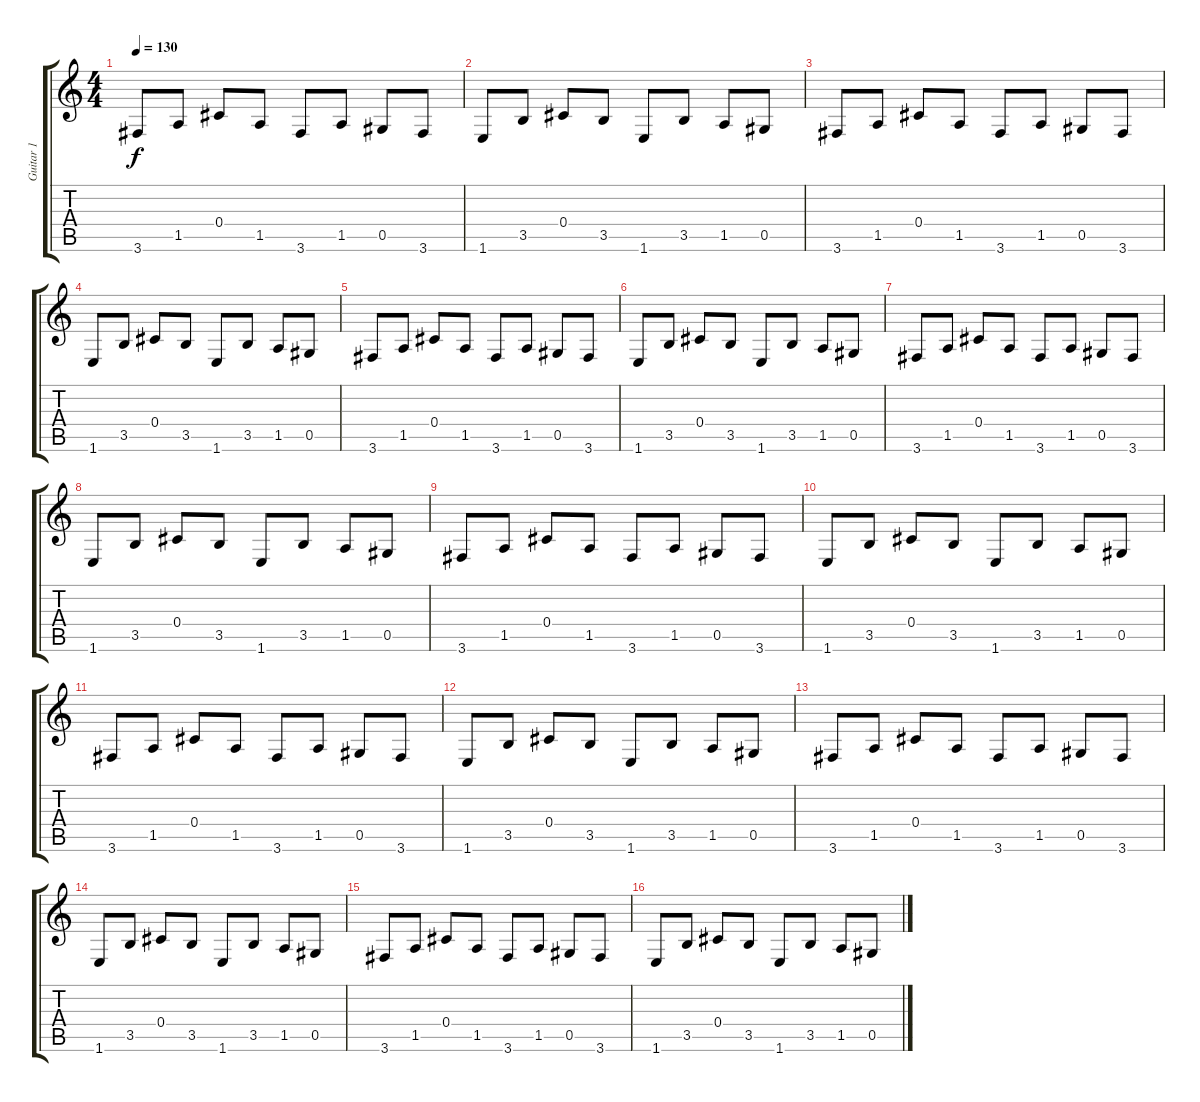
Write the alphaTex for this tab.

\track ("Guitar 1" "Guitar 1") {instrument distortionguitar}
\staff {score tabs}
\tuning (Eb4 Bb3 Gb3 Db3 Ab2 Eb2) {hide}
\ts (4 4)
\tempo 130
\clef g2
\ks c
3.6.8{dy f} 1.5.8 0.4.8 1.5.8 3.6.8 1.5.8 0.5.8 3.6.8 |
1.6.8 3.5.8 0.4.8 3.5.8 1.6.8 3.5.8 1.5.8 0.5.8 |
3.6.8 1.5.8 0.4.8 1.5.8 3.6.8 1.5.8 0.5.8 3.6.8 |
1.6.8 3.5.8 0.4.8 3.5.8 1.6.8 3.5.8 1.5.8 0.5.8 |
3.6.8 1.5.8 0.4.8 1.5.8 3.6.8 1.5.8 0.5.8 3.6.8 |
1.6.8 3.5.8 0.4.8 3.5.8 1.6.8 3.5.8 1.5.8 0.5.8 |
3.6.8 1.5.8 0.4.8 1.5.8 3.6.8 1.5.8 0.5.8 3.6.8 |
1.6.8 3.5.8 0.4.8 3.5.8 1.6.8 3.5.8 1.5.8 0.5.8 |
3.6.8 1.5.8 0.4.8 1.5.8 3.6.8 1.5.8 0.5.8 3.6.8 |
1.6.8 3.5.8 0.4.8 3.5.8 1.6.8 3.5.8 1.5.8 0.5.8 |
3.6.8 1.5.8 0.4.8 1.5.8 3.6.8 1.5.8 0.5.8 3.6.8 |
1.6.8 3.5.8 0.4.8 3.5.8 1.6.8 3.5.8 1.5.8 0.5.8 |
3.6.8 1.5.8 0.4.8 1.5.8 3.6.8 1.5.8 0.5.8 3.6.8 |
1.6.8 3.5.8 0.4.8 3.5.8 1.6.8 3.5.8 1.5.8 0.5.8 |
3.6.8 1.5.8 0.4.8 1.5.8 3.6.8 1.5.8 0.5.8 3.6.8 |
1.6.8 3.5.8 0.4.8 3.5.8 1.6.8 3.5.8 1.5.8 0.5.8
